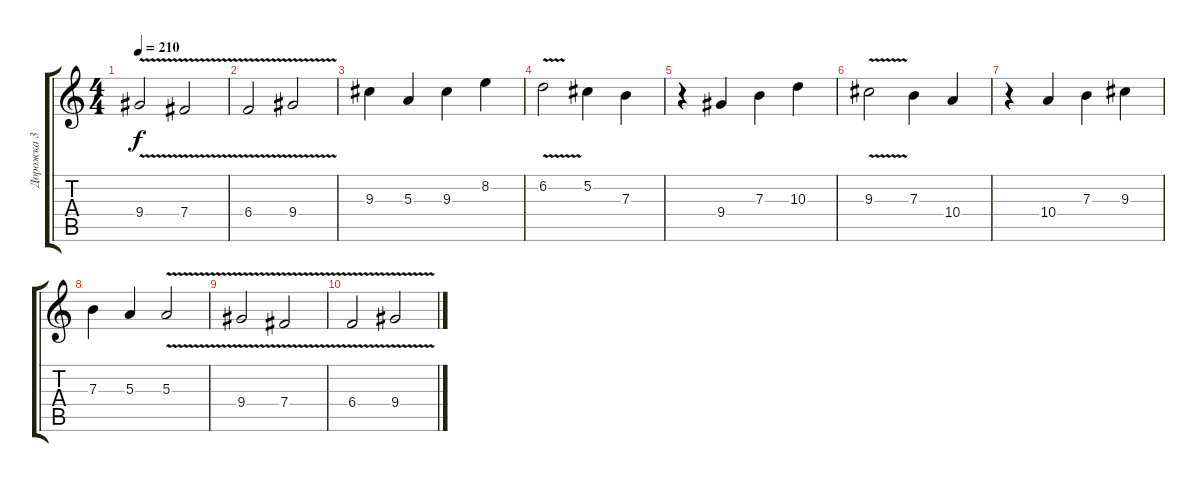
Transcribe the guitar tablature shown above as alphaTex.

\track ("Дорожка 3" "Дорожка 3") {instrument distortionguitar}
\staff {score tabs}
\tuning (Db4 Ab3 E3 B2 Gb2 B1) {hide}
\ts (4 4)
\tempo 210
\clef g2
\ks c
9.4{v}.2{dy f} 7.4{v}.2 |
6.4{v}.2 9.4{v}.2 |
9.3.4 5.3.4 9.3.4 8.2.4 |
6.2{v}.2 5.2.4 7.3.4 |
r.4 9.4.4 7.3.4 10.3.4 |
9.3{v}.2 7.3.4 10.4.4 |
r.4 10.4.4 7.3.4 9.3.4 |
7.3.4 5.3.4 5.3{v}.2 |
9.4{v}.2 7.4{v}.2 |
6.4{v}.2 9.4{v}.2
